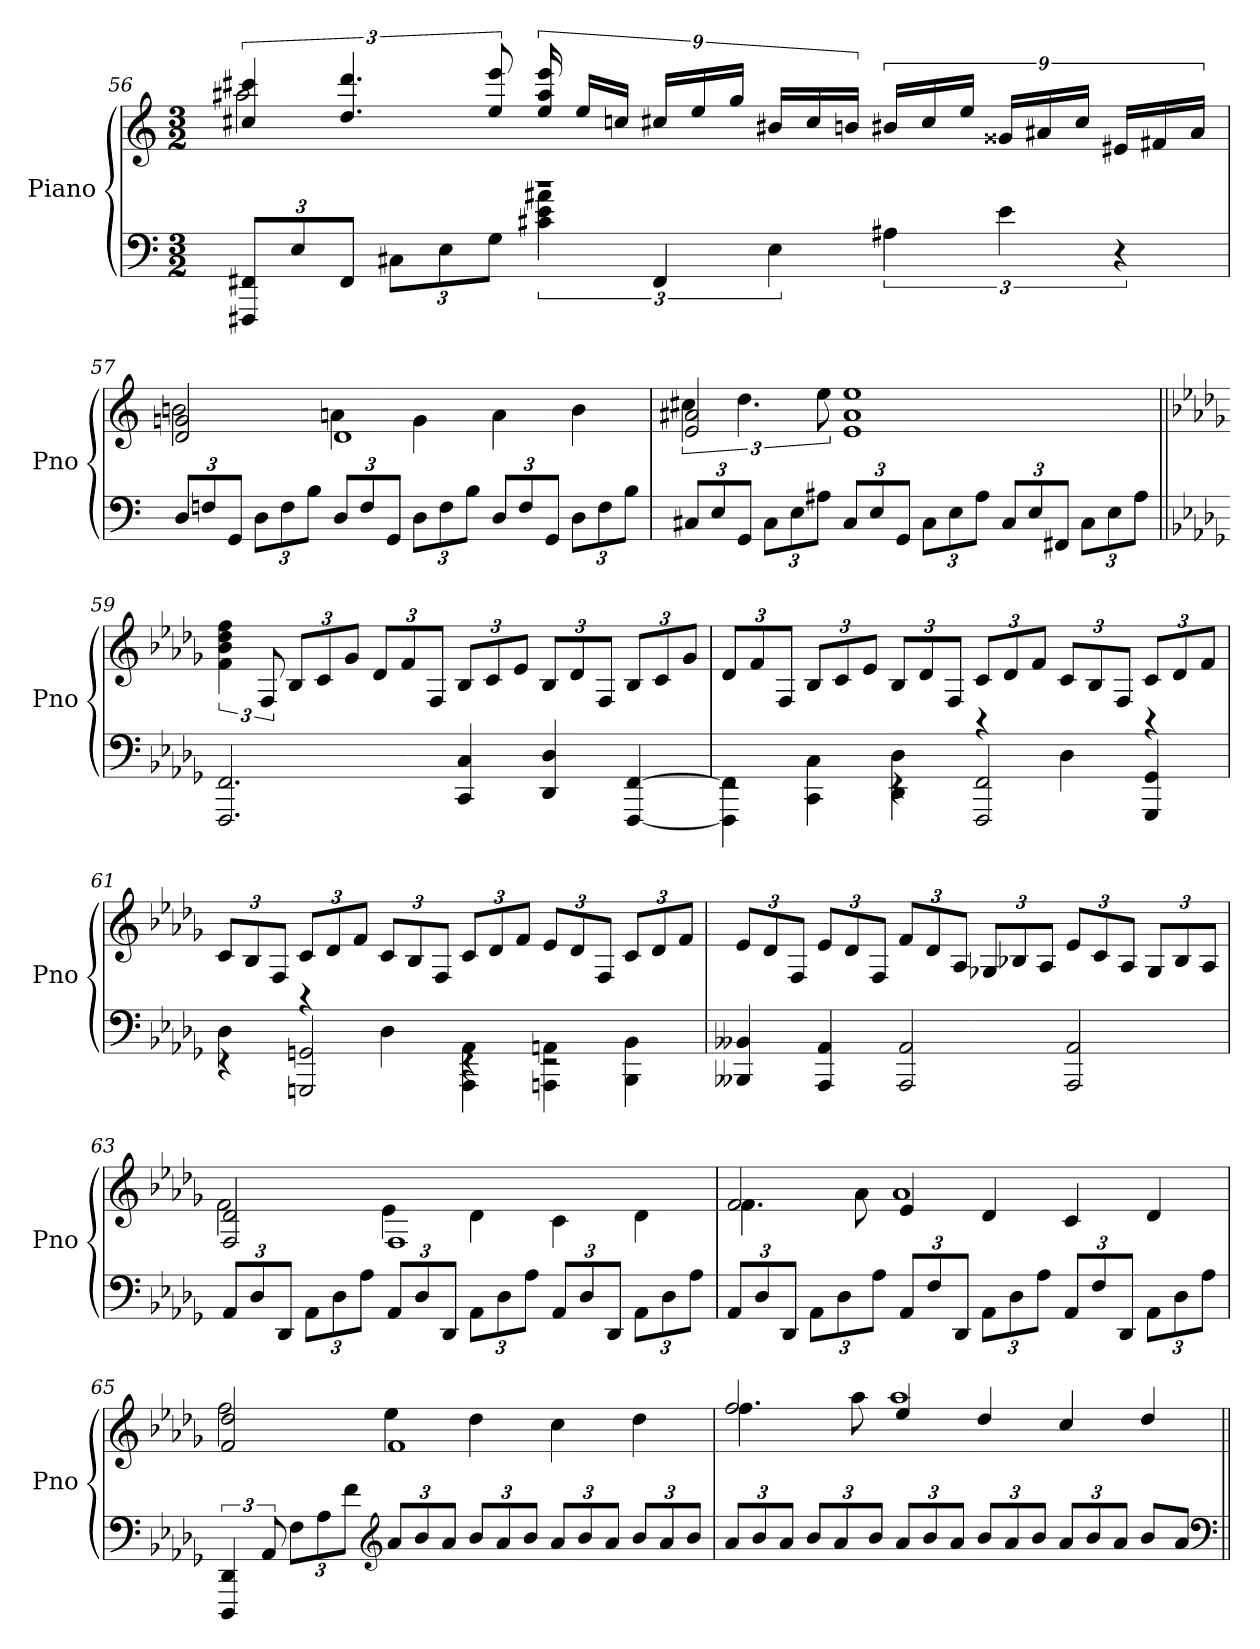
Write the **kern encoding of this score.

**kern	**kern
*part1	*part1
*staff2	*staff1
*I"Piano	*
*I'Pno	*
*clefF4	*clefG2
*k[]	*k[]
*M3/2	*M3/2
=56	=56
*	*^
12FFF#X 12FF#XL	6cc#X 6ccc#X	2aa#X
12E	.	.
12FF#J	6.dd 6.ddd	.
12C#XL	.	.
12E	.	.
12GJ	12ee 12eee	.
6c#X 6e 6a#X	18ee 18aa# 18eee	1r
.	18eeLL	.
.	18ccnJJ	.
6FF#	18cc#XLL	.
.	18ee	.
.	18ggJJ	.
6E	18b#XLL	.
.	18cc#	.
.	18bnJJ	.
6A#X	18b#XLL	.
.	18cc#	.
.	18eeJJ	.
6e	18g##XLL	.
.	18a#X	.
.	18cc#JJ	.
6r	18e#XLL	.
.	18f#X	.
.	18a#JJ	.
=57	=57	=57
12DL	2d 2gn	2bn
12Fn	.	.
12GGJ	.	.
12DL	.	.
12F	.	.
12BJ	.	.
12DL	1d	4an
12F	.	.
12GGJ	.	.
12DL	.	4g
12F	.	.
12BJ	.	.
12DL	.	4a
12F	.	.
12GGJ	.	.
12DL	.	4b
12F	.	.
12BJ	.	.
=58	=58	=58
12C#XL	2e 2a#X	6cc#X
12E	.	.
12GGJ	.	6.dd
12C#L	.	.
12E	.	.
12A#XJ	.	12ee
12C#L	1e 1a#	1ee
12E	.	.
12GGJ	.	.
12C#L	.	.
12E	.	.
12A#J	.	.
12C#L	.	.
12E	.	.
12FF#XJ	.	.
12C#L	.	.
12E	.	.
12A#J	.	.
*	*v	*v
=59||	=59||
*k[b-e-a-d-g-]	*k[b-e-a-d-g-]
2.FFF 2.FF	6f 6b- 6dd- 6ff
.	12F
.	12B-L
.	12c
.	12g-J
.	12d-L
.	12f
.	12FJ
4CC 4C	12B-L
.	12c
.	12e-J
4DD- 4D-	12B-L
.	12d-
.	12FJ
[4FFF [4FF	12B-L
.	12c
.	12g-J
=60	=60
*^	*
2rEE	4FFF] 4FF]	12d-L
.	.	12f
.	.	12FJ
.	4CC 4C	12B-L
.	.	12c
.	.	12e-J
4rEE	4DD- 4D-	12B-L
.	.	12d-
.	.	12FJ
2FFF 2FF	4rc	12cL
.	.	12d-
.	.	12fJ
.	4D-	12cL
.	.	12B-
.	.	12FJ
4GGG- 4GG-	4rc	12cL
.	.	12d-
.	.	12fJ
=61	=61	=61
4rEE	4D-	12cL
.	.	12B-
.	.	12FJ
2GGGn 2GGn	4rc	12cL
.	.	12d-
.	.	12fJ
.	4D-	12cL
.	.	12B-
.	.	12FJ
4rEE	4AAA- 4AA-	12cL
.	.	12d-
.	.	12fJ
2rEE	4AAAn 4AAn	12e-L
.	.	12d-
.	.	12FJ
.	4BBB- 4BB-	12cL
.	.	12d-
.	.	12fJ
*v	*v	*
=62	=62
4BBB--X 4BB--X	12e-L
.	12d-
.	12FJ
4AAA- 4AA-	12e-L
.	12d-
.	12FJ
2AAA- 2AA-	12fL
.	12d-
.	12A-J
.	12G-XL
.	12B-X
.	12A-J
2AAA- 2AA-	12e-L
.	12c
.	12A-J
.	12G-L
.	12B-
.	12A-J
=63	=63
*	*^
12AA-L	2F 2d-	2f
12D-	.	.
12DD-J	.	.
12AA-L	.	.
12D-	.	.
12A-J	.	.
12AA-L	1F	4e-
12D-	.	.
12DD-J	.	.
12AA-L	.	4d-
12D-	.	.
12A-J	.	.
12AA-L	.	4c
12D-	.	.
12DD-J	.	.
12AA-L	.	4d-
12D-	.	.
12A-J	.	.
=64	=64	=64
12AA-L	2f	4.f
12D-	.	.
12DD-J	.	.
12AA-L	.	.
12D-	.	.
.	.	8a-
12A-J	.	.
12AA-L	4e-	1a-
12F	.	.
12DD-J	.	.
12AA-L	4d-	.
12D-	.	.
12A-J	.	.
12AA-L	4c	.
12F	.	.
12DD-J	.	.
12AA-L	4d-	.
12D-	.	.
12A-J	.	.
=65	=65	=65
6DDD- 6DD-	2f 2dd-	2ff
12AA-	.	.
12FL	.	.
12A-	.	.
12fJ	.	.
*clefG2	*	*
12a-L	1f	4ee-
12b-	.	.
12a-J	.	.
12b-L	.	4dd-
12a-	.	.
12b-J	.	.
12a-L	.	4cc
12b-	.	.
12a-J	.	.
12b-L	.	4dd-
12a-	.	.
12b-J	.	.
=66	=66	=66
12a-L	2ff	4.ff
12b-	.	.
12a-J	.	.
12b-L	.	.
12a-	.	.
.	.	8aa-
12b-J	.	.
12a-L	4ee-	1aa-
12b-	.	.
12a-J	.	.
12b-L	4dd-	.
12a-	.	.
12b-J	.	.
12a-L	4cc	.
12b-	.	.
12a-J	.	.
8b-L	4dd-	.
8a-J	.	.
*	*v	*v
*clefF4	*
=||	=||
*-	*-
